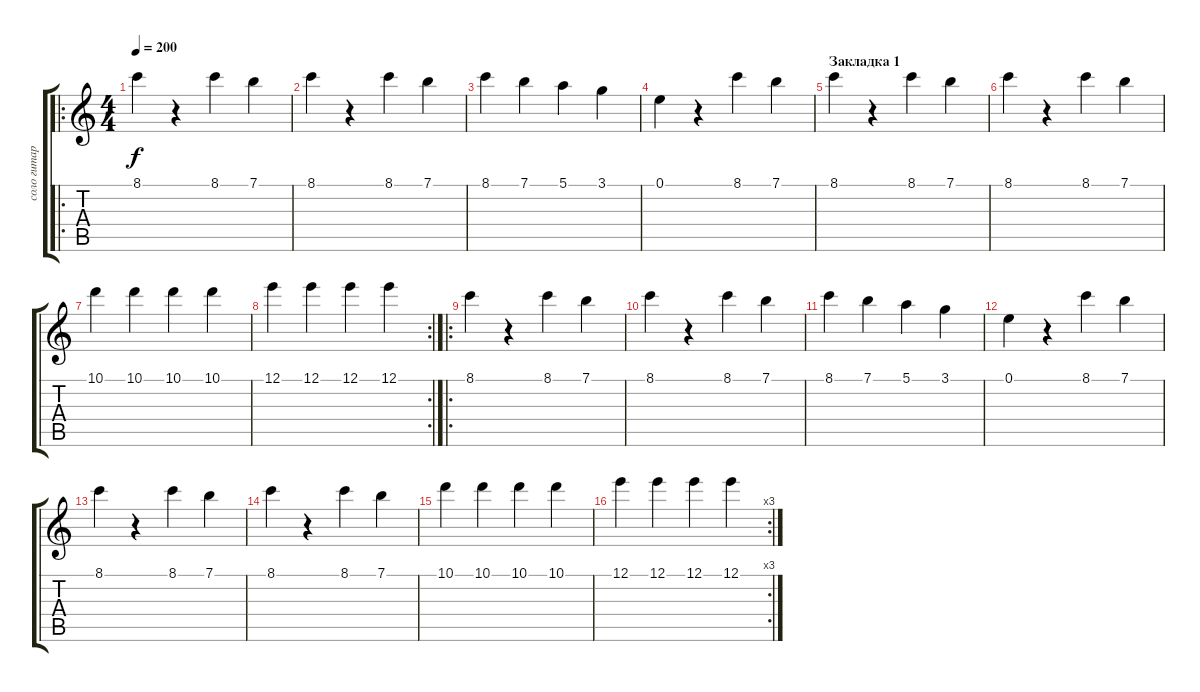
\track ("соло гитара" "соло гитар") {instrument acousticguitarnylon}
\staff {score tabs}
\tuning (E4 B3 G3 D3 A2 E2) {hide}
\ro
\ts (4 4)
\tempo 200
\clef g2
\ks c
8.1.4{dy f instrument acousticguitarnylon} r.4 8.1.4 7.1.4 |
8.1.4 r.4 8.1.4 7.1.4 |
8.1.4 7.1.4 5.1.4 3.1.4 |
0.1.4 r.4 8.1.4 7.1.4 |
\section ("" "Закладка 1")
8.1.4 r.4 8.1.4 7.1.4 |
8.1.4 r.4 8.1.4 7.1.4 |
10.1.4 10.1.4 10.1.4 10.1.4 |
\rc 2
12.1.4 12.1.4 12.1.4 12.1.4 |
\ro
8.1.4 r.4 8.1.4 7.1.4 |
8.1.4 r.4 8.1.4 7.1.4 |
8.1.4 7.1.4 5.1.4 3.1.4 |
0.1.4 r.4 8.1.4 7.1.4 |
8.1.4 r.4 8.1.4 7.1.4 |
8.1.4 r.4 8.1.4 7.1.4 |
10.1.4 10.1.4 10.1.4 10.1.4 |
\rc 3
12.1.4 12.1.4 12.1.4 12.1.4
